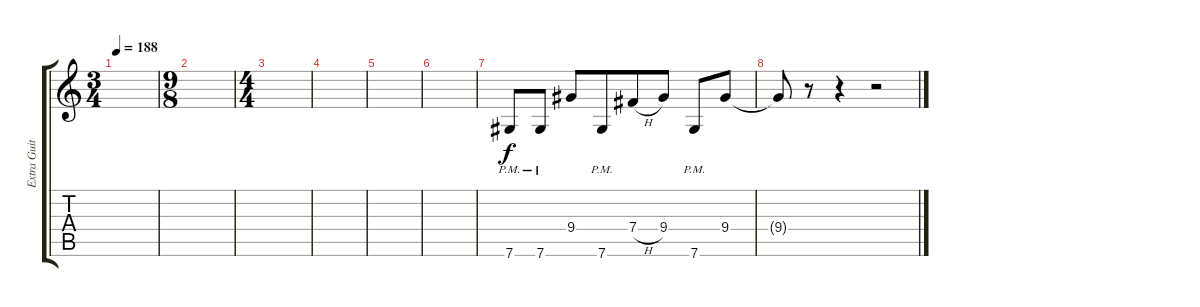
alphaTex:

\track ("Extra Guitar 1" "Extra Guit") {instrument overdrivenguitar}
\staff {score tabs}
\tuning (Db4 Ab3 E3 B2 Gb2 Db2) {hide}
\ts (3 4)
\tempo 188
\clef g2
\ks c
|
\ts (9 8)
|
\ts (4 4)
|
|
|
|
7.6{pm}.8 7.6{pm}.8 9.4.8 7.6{pm}.8{beam merge} 7.4{h}.8 9.4.8 7.6{pm}.8 9.4.8 |
9.4{t}.8 r.8 r.4 r.2
